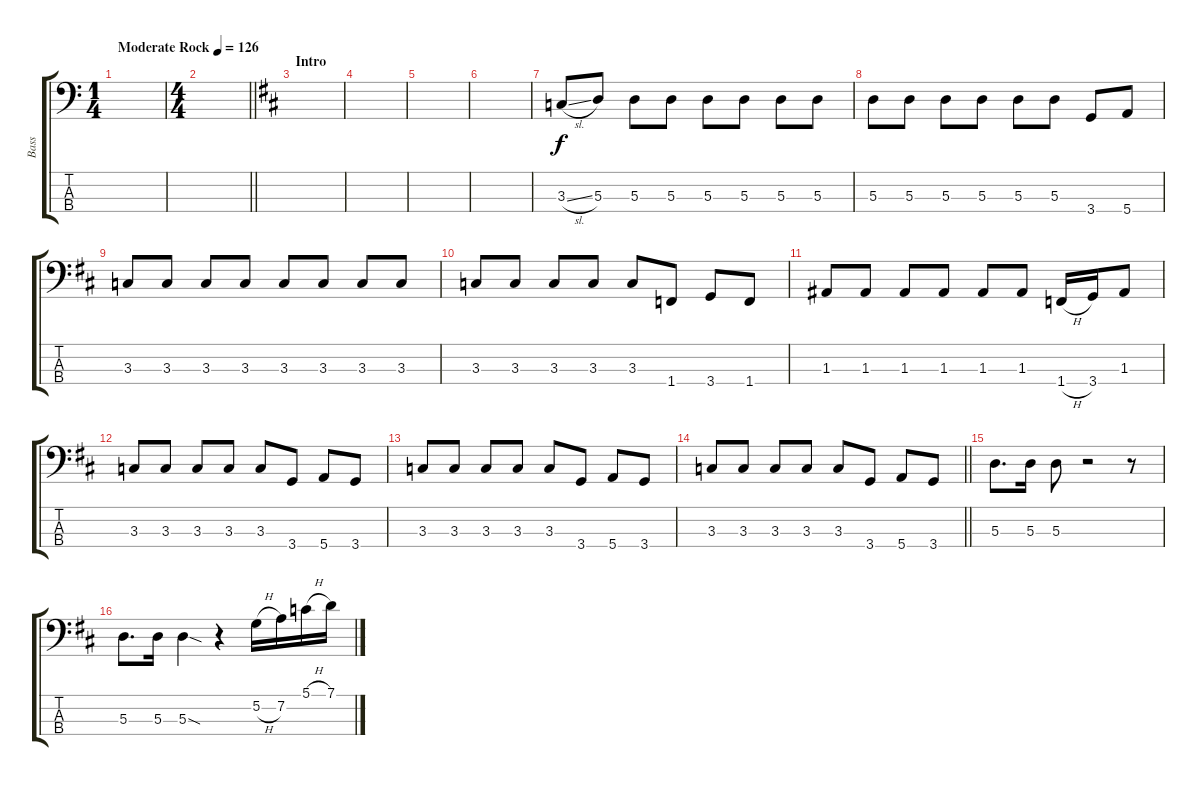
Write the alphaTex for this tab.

\track ("Bass" "Bass") {instrument electricbasspick}
\staff {score tabs}
\tuning (G2 D2 A1 E1) {hide}
\ts (1 4)
\tempo (126 "Moderate Rock")
\clef f4
\ks c
|
\ts (4 4)
\barLineRight lightlight
|
\section ("" "Intro")
\ks d
|
|
|
|
3.3{sl}.8 5.3.8 5.3.8 5.3.8 5.3.8 5.3.8 5.3.8 5.3.8 |
5.3.8 5.3.8 5.3.8 5.3.8 5.3.8 5.3.8 3.4.8 5.4.8 |
3.3.8 3.3.8 3.3.8 3.3.8 3.3.8 3.3.8 3.3.8 3.3.8 |
3.3.8 3.3.8 3.3.8 3.3.8 3.3.8 1.4.8 3.4.8 1.4.8 |
1.3.8 1.3.8 1.3.8 1.3.8 1.3.8 1.3.8 1.4{h}.16 3.4.16 1.3.8 |
3.3.8 3.3.8 3.3.8 3.3.8 3.3.8 3.4.8 5.4.8 3.4.8 |
3.3.8 3.3.8 3.3.8 3.3.8 3.3.8 3.4.8 5.4.8 3.4.8 |
\barLineRight lightlight
3.3.8 3.3.8 3.3.8 3.3.8 3.3.8 3.4.8 5.4.8 3.4.8 |
5.3.8{d} 5.3.16 5.3.8 r.2 r.8 |
5.3.8{d} 5.3.16 5.3{sod}.4 r.4 5.2{h}.16 7.2.16 5.1{h}.16 7.1.16
